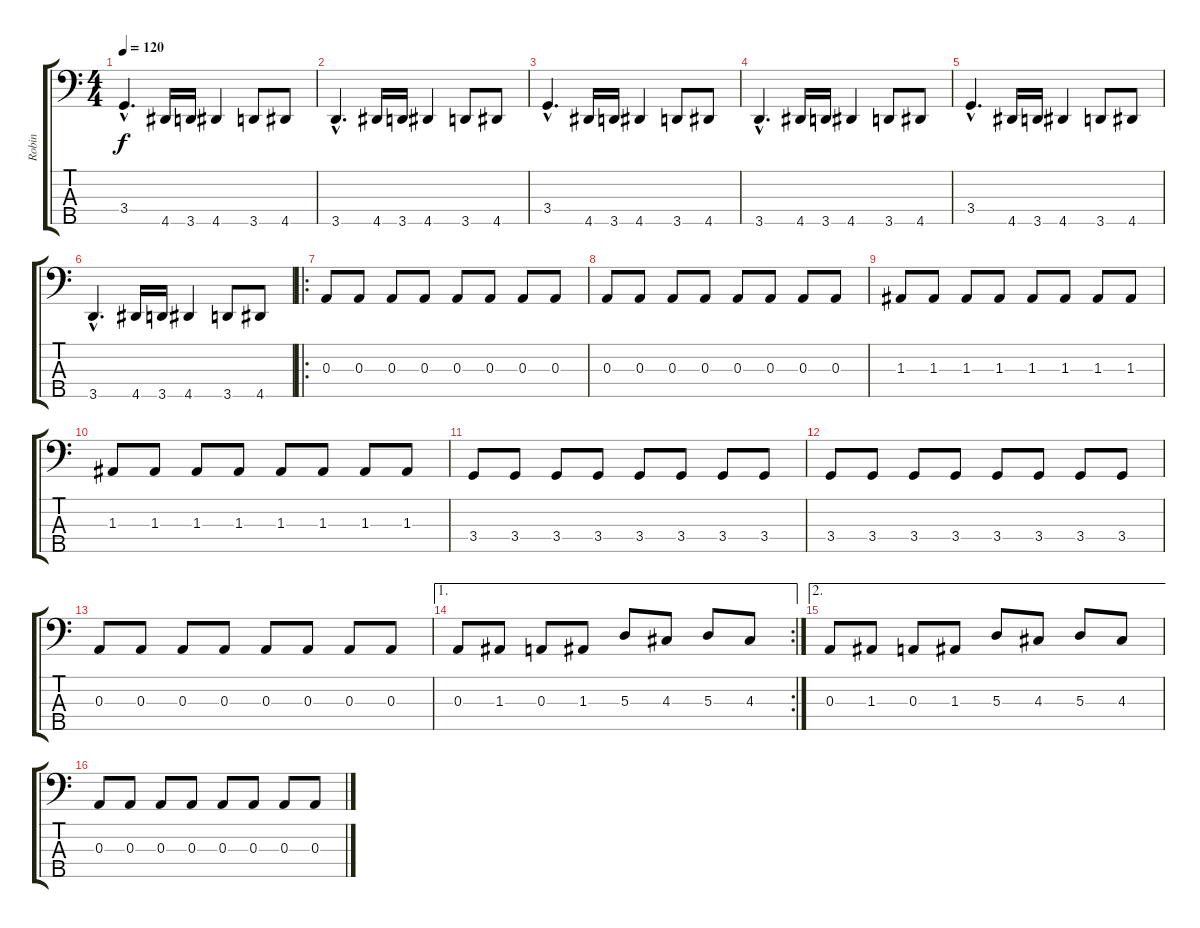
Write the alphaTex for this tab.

\track ("Robin" "Robin") {instrument electricbasspick}
\staff {score tabs}
\tuning (G2 D2 A1 E1 B0) {hide}
\ts (4 4)
\tempo 120
\clef f4
\ks c
3.4{hac}.4{d dy f} 4.5.16 3.5.16 4.5.4 3.5.8 4.5.8 |
3.5{hac}.4{d} 4.5.16 3.5.16 4.5.4 3.5.8 4.5.8 |
3.4{hac}.4{d} 4.5.16 3.5.16 4.5.4 3.5.8 4.5.8 |
3.5{hac}.4{d} 4.5.16 3.5.16 4.5.4 3.5.8 4.5.8 |
3.4{hac}.4{d} 4.5.16 3.5.16 4.5.4 3.5.8 4.5.8 |
3.5{hac}.4{d} 4.5.16 3.5.16 4.5.4 3.5.8 4.5.8 |
\ro
0.3.8 0.3.8 0.3.8 0.3.8 0.3.8 0.3.8 0.3.8 0.3.8 |
0.3.8 0.3.8 0.3.8 0.3.8 0.3.8 0.3.8 0.3.8 0.3.8 |
1.3.8 1.3.8 1.3.8 1.3.8 1.3.8 1.3.8 1.3.8 1.3.8 |
1.3.8 1.3.8 1.3.8 1.3.8 1.3.8 1.3.8 1.3.8 1.3.8 |
3.4.8 3.4.8 3.4.8 3.4.8 3.4.8 3.4.8 3.4.8 3.4.8 |
3.4.8 3.4.8 3.4.8 3.4.8 3.4.8 3.4.8 3.4.8 3.4.8 |
0.3.8 0.3.8 0.3.8 0.3.8 0.3.8 0.3.8 0.3.8 0.3.8 |
\ae 1
\rc 2
0.3.8 1.3.8 0.3.8 1.3.8 5.3.8 4.3.8 5.3.8 4.3.8 |
\ae 2
0.3.8 1.3.8 0.3.8 1.3.8 5.3.8 4.3.8 5.3.8 4.3.8 |
0.3.8 0.3.8 0.3.8 0.3.8 0.3.8 0.3.8 0.3.8 0.3.8
